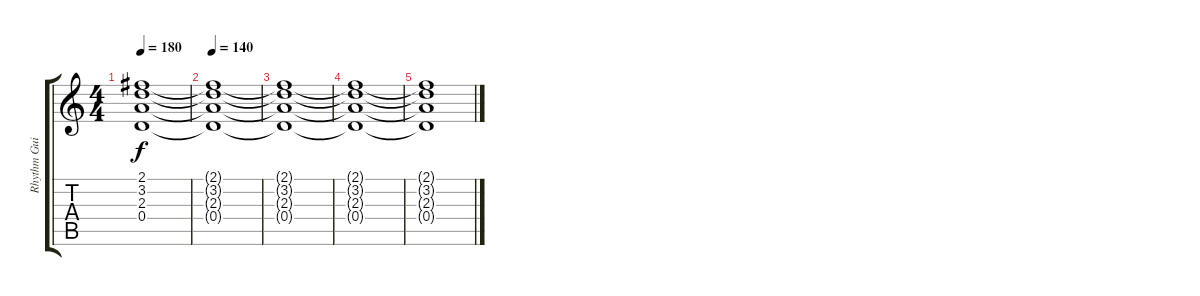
\track ("Rhythm Guitar" "Rhythm Gui") {instrument distortionguitar}
\staff {score tabs}
\tuning (E4 B3 G3 D3 A2 E2) {hide}
\ts (4 4)
\tempo 180
\clef g2
\ks c
(2.1{t} 3.2{t} 2.3{t} 0.4{t}).1{dy f} |
\tempo 140
(2.1{t} 3.2{t} 2.3{t} 0.4{t}).1{volume 0} |
(2.1{t} 3.2{t} 2.3{t} 0.4{t}).1 |
(2.1{t} 3.2{t} 2.3{t} 0.4{t}).1 |
(2.1{t} 3.2{t} 2.3{t} 0.4{t}).1
